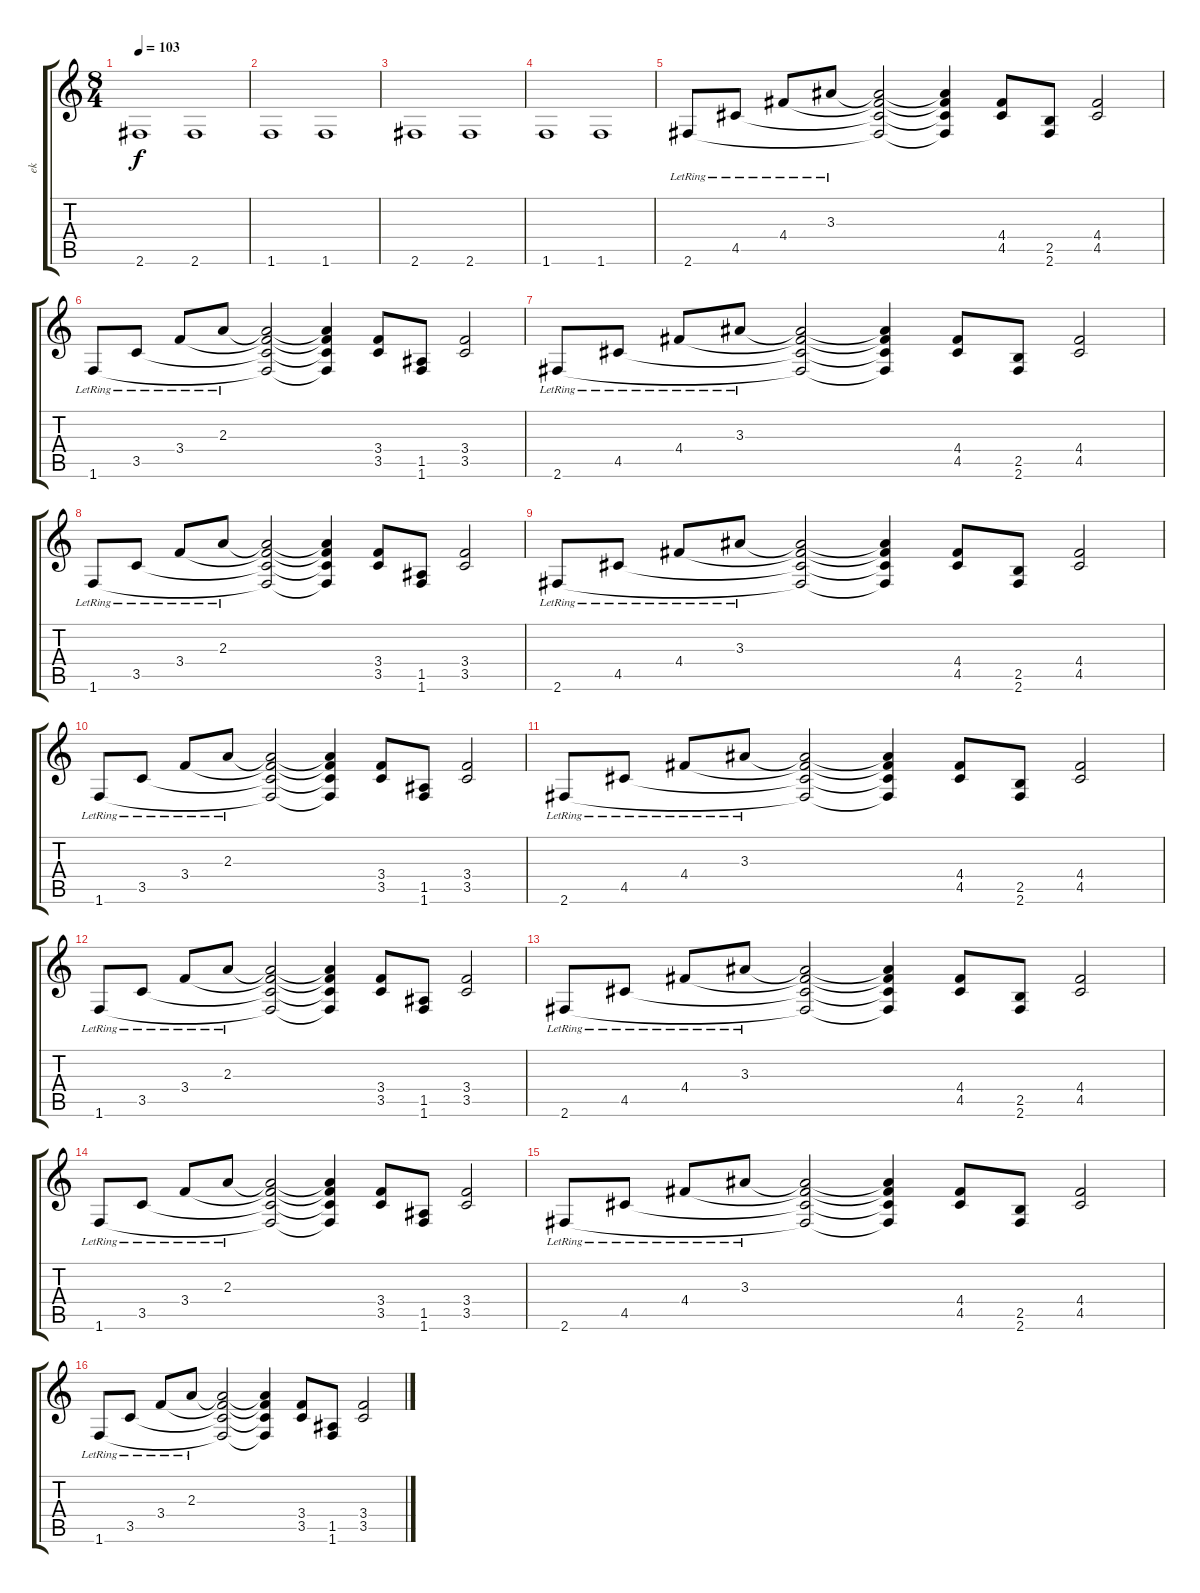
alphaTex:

\track ("ek" "ek") {instrument electricguitarmuted}
\staff {score tabs}
\tuning (E4 B3 G3 D3 A2 E2) {hide}
\ts (8 4)
\tempo 103
\clef g2
\ks c
2.6.1{dy f} 2.6.1 |
1.6.1 1.6.1 |
2.6.1 2.6.1 |
1.6.1 1.6.1 |
2.6{lr}.8 4.5{lr}.8 4.4{lr}.8 3.3{lr}.8 (3.3{t} 4.4{t} 4.5{t} 2.6{t}).2 (3.3{t} 4.4{t} 4.5{t} 2.6{t}).4 (4.4 4.5).8 (2.5 2.6).8 (4.4 4.5).2 |
1.6{lr}.8 3.5{lr}.8 3.4{lr}.8 2.3{lr}.8 (2.3{t} 3.4{t} 3.5{t} 1.6{t}).2 (2.3{t} 3.4{t} 3.5{t} 1.6{t}).4 (3.4 3.5).8 (1.5 1.6).8 (3.4 3.5).2 |
2.6{lr}.8 4.5{lr}.8 4.4{lr}.8 3.3{lr}.8 (3.3{t} 4.4{t} 4.5{t} 2.6{t}).2 (3.3{t} 4.4{t} 4.5{t} 2.6{t}).4 (4.4 4.5).8 (2.5 2.6).8 (4.4 4.5).2 |
1.6{lr}.8 3.5{lr}.8 3.4{lr}.8 2.3{lr}.8 (2.3{t} 3.4{t} 3.5{t} 1.6{t}).2 (2.3{t} 3.4{t} 3.5{t} 1.6{t}).4 (3.4 3.5).8 (1.5 1.6).8 (3.4 3.5).2 |
2.6{lr}.8 4.5{lr}.8 4.4{lr}.8 3.3{lr}.8 (3.3{t} 4.4{t} 4.5{t} 2.6{t}).2 (3.3{t} 4.4{t} 4.5{t} 2.6{t}).4 (4.4 4.5).8 (2.5 2.6).8 (4.4 4.5).2 |
1.6{lr}.8 3.5{lr}.8 3.4{lr}.8 2.3{lr}.8 (2.3{t} 3.4{t} 3.5{t} 1.6{t}).2 (2.3{t} 3.4{t} 3.5{t} 1.6{t}).4 (3.4 3.5).8 (1.5 1.6).8 (3.4 3.5).2 |
2.6{lr}.8 4.5{lr}.8 4.4{lr}.8 3.3{lr}.8 (3.3{t} 4.4{t} 4.5{t} 2.6{t}).2 (3.3{t} 4.4{t} 4.5{t} 2.6{t}).4 (4.4 4.5).8 (2.5 2.6).8 (4.4 4.5).2 |
1.6{lr}.8 3.5{lr}.8 3.4{lr}.8 2.3{lr}.8 (2.3{t} 3.4{t} 3.5{t} 1.6{t}).2 (2.3{t} 3.4{t} 3.5{t} 1.6{t}).4 (3.4 3.5).8 (1.5 1.6).8 (3.4 3.5).2 |
2.6{lr}.8 4.5{lr}.8 4.4{lr}.8 3.3{lr}.8 (3.3{t} 4.4{t} 4.5{t} 2.6{t}).2 (3.3{t} 4.4{t} 4.5{t} 2.6{t}).4 (4.4 4.5).8 (2.5 2.6).8 (4.4 4.5).2 |
1.6{lr}.8 3.5{lr}.8 3.4{lr}.8 2.3{lr}.8 (2.3{t} 3.4{t} 3.5{t} 1.6{t}).2 (2.3{t} 3.4{t} 3.5{t} 1.6{t}).4 (3.4 3.5).8 (1.5 1.6).8 (3.4 3.5).2 |
2.6{lr}.8 4.5{lr}.8 4.4{lr}.8 3.3{lr}.8 (3.3{t} 4.4{t} 4.5{t} 2.6{t}).2 (3.3{t} 4.4{t} 4.5{t} 2.6{t}).4 (4.4 4.5).8 (2.5 2.6).8 (4.4 4.5).2 |
1.6{lr}.8 3.5{lr}.8 3.4{lr}.8 2.3{lr}.8 (2.3{t} 3.4{t} 3.5{t} 1.6{t}).2 (2.3{t} 3.4{t} 3.5{t} 1.6{t}).4 (3.4 3.5).8 (1.5 1.6).8 (3.4 3.5).2
